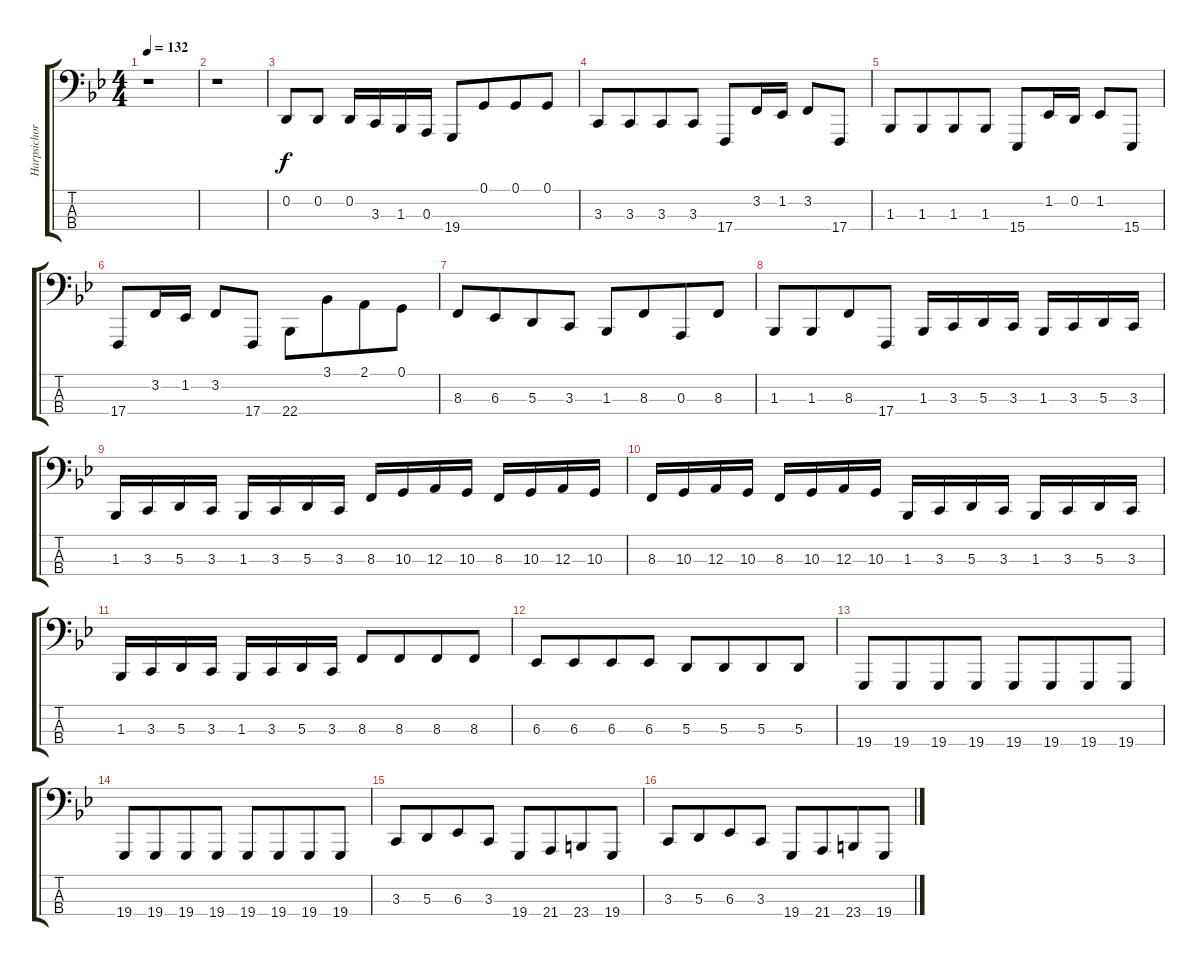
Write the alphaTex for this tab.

\track ("Harpsichord Bass" "Harpsichor") {instrument harpsichord}
\staff {score tabs}
\tuning (G2 D2 A1 C0) {hide}
\ts (4 4)
\tempo 132
\clef f4
\ks gminor
r.1{dy f} |
r.1 |
0.2.8 0.2.8 0.2.16 3.3.16 1.3.16 0.3.16 19.4.8{beam Up} 0.1.8{beam Up beam merge} 0.1.8{beam Up} 0.1.8{beam Up} |
3.3.8 3.3.8{beam merge} 3.3.8 3.3.8 17.4.8 3.2.16 1.2.16 3.2.8 17.4.8 |
1.3.8 1.3.8{beam merge} 1.3.8 1.3.8 15.4.8 1.2.16 0.2.16 1.2.8 15.4.8 |
17.4.8 3.2.16 1.2.16 3.2.8 17.4.8 22.4.8{beam Down} 3.1.8{beam Down beam merge} 2.1.8{beam Down} 0.1.8{beam Down} |
8.3.8 6.3.8{beam merge} 5.3.8 3.3.8 1.3.8{beam Up} 8.3.8{beam Up beam merge} 0.3.8{beam Up} 8.3.8{beam Up} |
1.3.8{beam Up} 1.3.8{beam Up beam merge} 8.3.8{beam Up} 17.4.8{beam Up} 1.3.16 3.3.16 5.3.16 3.3.16 1.3.16 3.3.16 5.3.16 3.3.16 |
1.3.16 3.3.16 5.3.16 3.3.16 1.3.16 3.3.16 5.3.16 3.3.16 8.3.16 10.3.16 12.3.16 10.3.16 8.3.16 10.3.16 12.3.16 10.3.16 |
8.3.16 10.3.16 12.3.16 10.3.16 8.3.16 10.3.16 12.3.16 10.3.16 1.3.16 3.3.16 5.3.16 3.3.16 1.3.16 3.3.16 5.3.16 3.3.16 |
1.3.16 3.3.16 5.3.16 3.3.16 1.3.16 3.3.16 5.3.16 3.3.16 8.3.8 8.3.8{beam merge} 8.3.8 8.3.8 |
6.3.8 6.3.8{beam merge} 6.3.8 6.3.8 5.3.8 5.3.8{beam merge} 5.3.8 5.3.8 |
19.4.8 19.4.8{beam merge} 19.4.8 19.4.8 19.4.8 19.4.8{beam merge} 19.4.8 19.4.8 |
19.4.8 19.4.8{beam merge} 19.4.8 19.4.8 19.4.8 19.4.8{beam merge} 19.4.8 19.4.8 |
3.3.8{beam Up} 5.3.8{beam Up beam merge} 6.3.8{beam Up} 3.3.8{beam Up} 19.4.8 21.4.8{beam merge} 23.4.8 19.4.8 |
3.3.8{beam Up} 5.3.8{beam Up beam merge} 6.3.8{beam Up} 3.3.8{beam Up} 19.4.8 21.4.8{beam merge} 23.4.8 19.4.8
